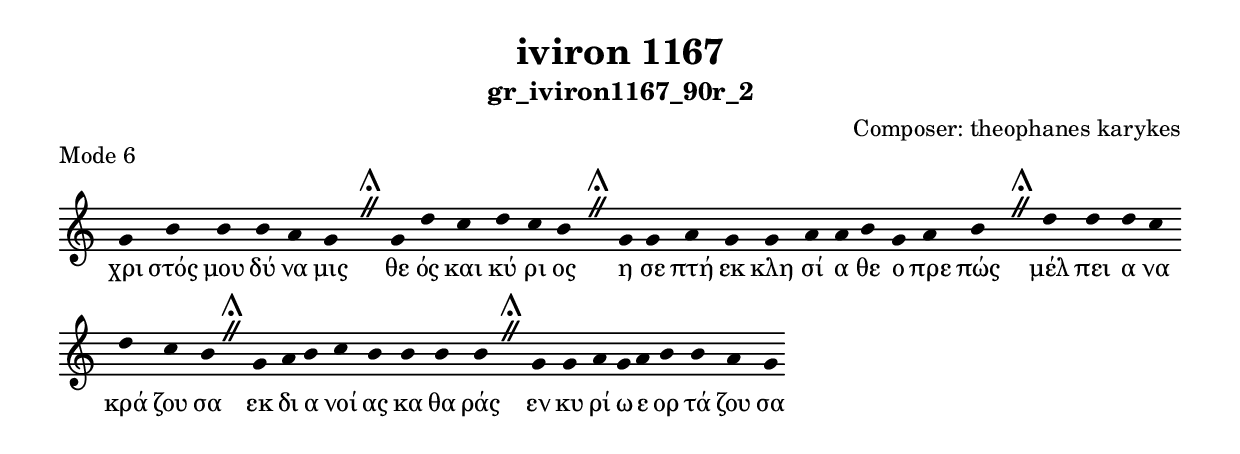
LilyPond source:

\include "gregorian.ly"

	\header {
 	  title = "iviron 1167"
	  subtitle = "gr_iviron1167_90r_2"
	  composer = "Composer: theophanes karykes"
	  piece = "Mode 6"
	}

	chant = {
	  g'4 b'4 b'4 b'4 a'4 g'4 \divisioMaior
 g'4 d''4 c''4 d''4 c''4 b'4 \divisioMaior
 g'4 g'4 a'4 g'4 g'4 a'4 a'4 b'4 g'4 a'4 b'4 \divisioMaior
 d''4 d''4 d''4 c''4 d''4 c''4 b'4 \divisioMaior
 g'4 a'4 b'4 c''4 b'4 b'4 b'4 b'4 \divisioMaior
 g'4 g'4 a'4 g'4 a'4 b'4 b'4 a'4 g'4\finalis
	}

	verba = \lyricmode {χρι στός μου δύ να μις 
θε ός και κύ ρι ος 
η σε πτή εκ κλη σί α θε ο πρε πώς 
μέλ πει α να κρά ζου σα 
εκ δι α νοί ας κα θα ράς 
εν κυ ρί ω ε ορ τά ζου σα 
	}


	\score {
	  \new Staff <<
	  \new Voice = "melody" \chant
	  \new Lyrics = "one" \lyricsto melody \verba
	  >>
	  \layout {
	    \context {
	      \Staff
	      \remove "Time_signature_engraver"
	      \remove "Bar_engraver"
	    }
	    \context {
	      \Voice
	      \remove "Stem_engraver"
	    }
	  }
	}